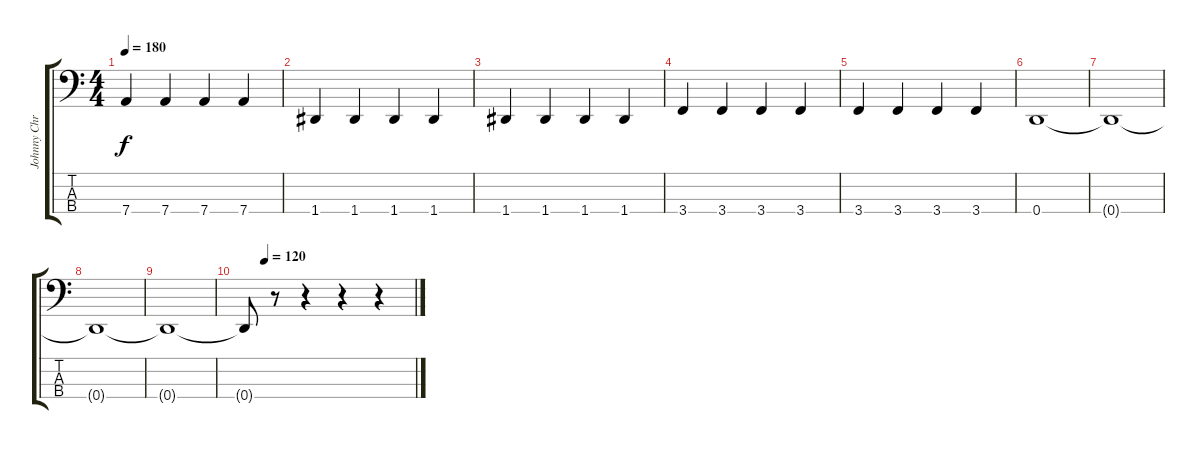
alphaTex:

\track ("Johnny Christ" "Johnny Chr") {instrument electricbasspick}
\staff {score tabs}
\tuning (G2 D2 A1 D1) {hide}
\ts (4 4)
\tempo 180
\clef f4
\ks c
7.4.4{dy f} 7.4.4 7.4.4 7.4.4 |
1.4.4 1.4.4 1.4.4 1.4.4 |
1.4.4 1.4.4 1.4.4 1.4.4 |
3.4.4 3.4.4 3.4.4 3.4.4 |
3.4.4 3.4.4 3.4.4 3.4.4 |
0.4.1 |
0.4{t}.1 |
0.4{t}.1 |
0.4{t}.1 |
\tempo (120 0.125)
0.4{t}.8 r.8 r.4 r.4 r.4
